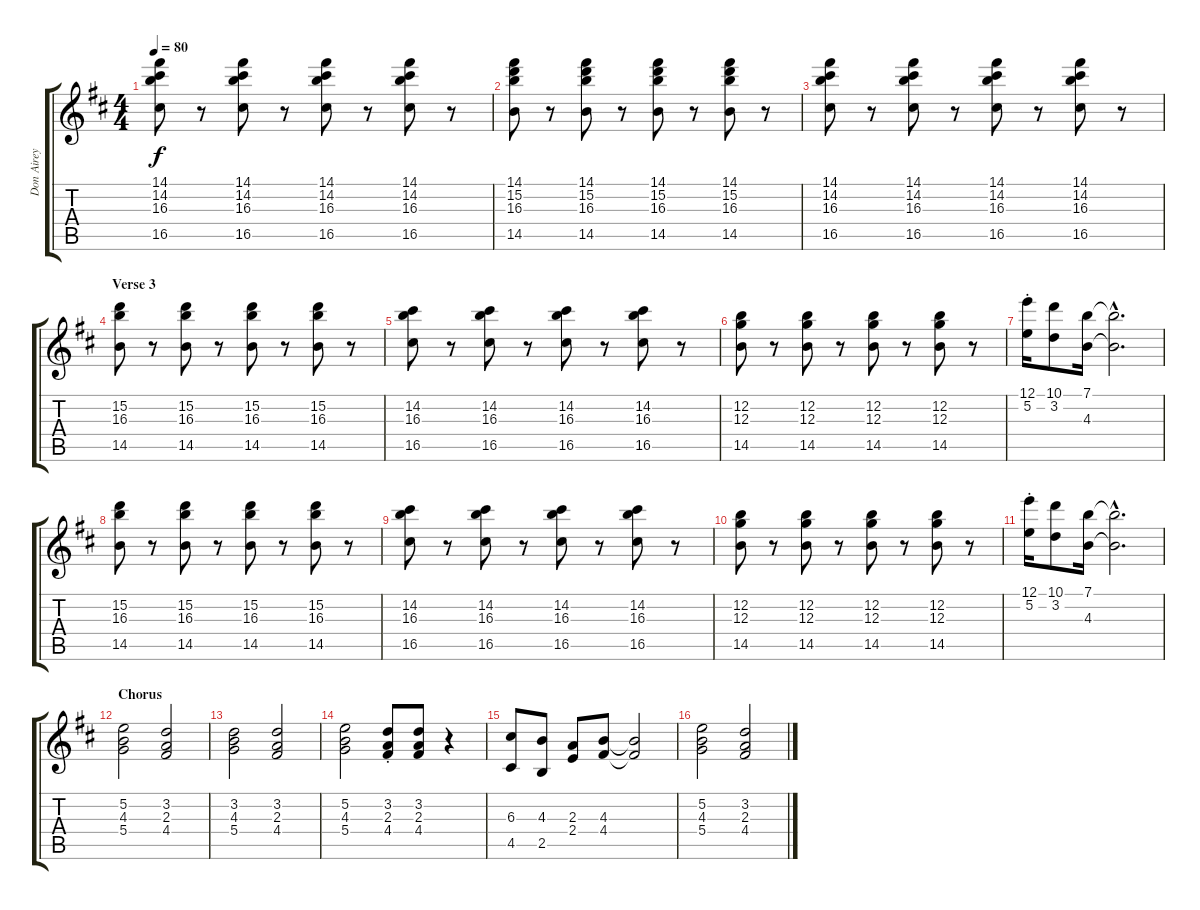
\track ("Don Airey" "Don Airey") {instrument pad8sweep}
\staff {score tabs}
\tuning (E5 B4 G4 D4 A3 E3) {hide}
\ts (4 4)
\tempo 80
\clef g2
\ks bminor
(14.1 14.2 16.3 16.5).8{dy f} r.8 (14.1 14.2 16.3 16.5).8 r.8 (14.1 14.2 16.3 16.5).8 r.8 (14.1 14.2 16.3 16.5).8 r.8 |
(14.1 15.2 16.3 14.5).8 r.8 (14.1 15.2 16.3 14.5).8 r.8 (14.1 15.2 16.3 14.5).8 r.8 (14.1 15.2 16.3 14.5).8 r.8 |
(14.1 14.2 16.3 16.5).8 r.8 (14.1 14.2 16.3 16.5).8 r.8 (14.1 14.2 16.3 16.5).8 r.8 (14.1 14.2 16.3 16.5).8 r.8 |
\section ("" "Verse 3")
(15.2 16.3 14.5).8 r.8 (15.2 16.3 14.5).8 r.8 (15.2 16.3 14.5).8 r.8 (15.2 16.3 14.5).8 r.8 |
(14.2 16.3 16.5).8 r.8 (14.2 16.3 16.5).8 r.8 (14.2 16.3 16.5).8 r.8 (14.2 16.3 16.5).8 r.8 |
(12.2 12.3 14.5).8 r.8 (12.2 12.3 14.5).8 r.8 (12.2 12.3 14.5).8 r.8 (12.2 12.3 14.5).8 r.8 |
(12.1{st} 5.2{st}).16 (10.1 3.2).8 (7.1 4.3).16 (7.1{hac t} 4.3{hac t}).2{d} |
(15.2 16.3 14.5).8 r.8 (15.2 16.3 14.5).8 r.8 (15.2 16.3 14.5).8 r.8 (15.2 16.3 14.5).8 r.8 |
(14.2 16.3 16.5).8 r.8 (14.2 16.3 16.5).8 r.8 (14.2 16.3 16.5).8 r.8 (14.2 16.3 16.5).8 r.8 |
(12.2 12.3 14.5).8 r.8 (12.2 12.3 14.5).8 r.8 (12.2 12.3 14.5).8 r.8 (12.2 12.3 14.5).8 r.8 |
(12.1{st} 5.2{st}).16 (10.1 3.2).8 (7.1 4.3).16 (7.1{hac t} 4.3{hac t}).2{d} |
\section ("" "Chorus")
(5.2 4.3 5.4).2{instrument synthstrings1} (3.2 2.3 4.4).2 |
(3.2 4.3 5.4).2 (3.2 2.3 4.4).2 |
(5.2 4.3 5.4).2 (3.2{st} 2.3{st} 4.4{st}).8 (3.2 2.3 4.4).8 r.4 |
(6.3 4.5).8 (4.3 2.5).8 (2.3 2.4).8 (4.3 4.4).8 (4.3{t} 4.4{t}).2 |
(5.2 4.3 5.4).2 (3.2 2.3 4.4).2
